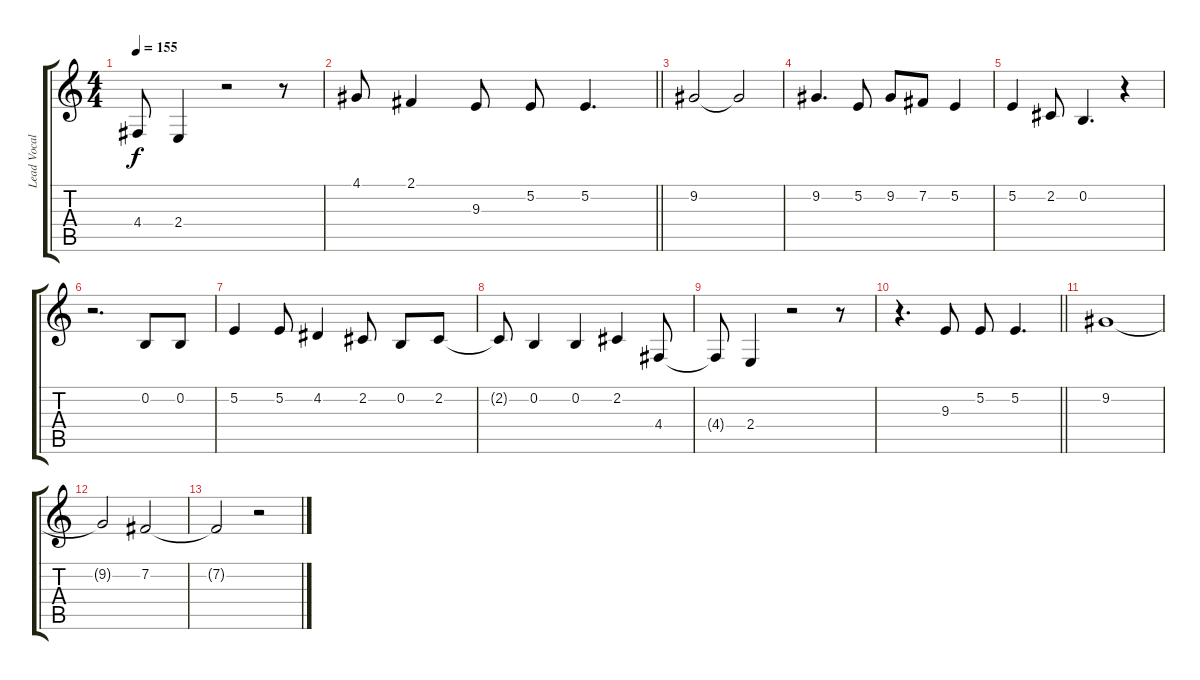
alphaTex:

\track ("Lead Vocal" "Lead Vocal") {instrument sopranosax}
\staff {score tabs}
\tuning (E4 B3 G3 D3 A2 E2) {hide}
\ts (4 4)
\tempo 155
\clef g2
\ks c
4.4{t}.8{dy f} 2.4.4 r.2 r.8 |
\barLineRight lightlight
4.1.8 2.1.4 9.3.8 5.2.8 5.2.4{d} |
9.2.2 9.2{t}.2 |
9.2.4{d} 5.2.8 9.2.8 7.2.8 5.2.4 |
5.2.4 2.2.8 0.2.4{d} r.4 |
r.2{d} 0.2.8 0.2.8 |
5.2.4 5.2.8 4.2.4 2.2.8 0.2.8 2.2.8 |
2.2{t}.8 0.2.4 0.2.4 2.2.4 4.4.8 |
4.4{t}.8 2.4.4 r.2 r.8 |
\barLineRight lightlight
r.4{d} 9.3.8 5.2.8 5.2.4{d} |
9.2.1 |
9.2{t}.2 7.2.2 |
7.2{t}.2 r.2
